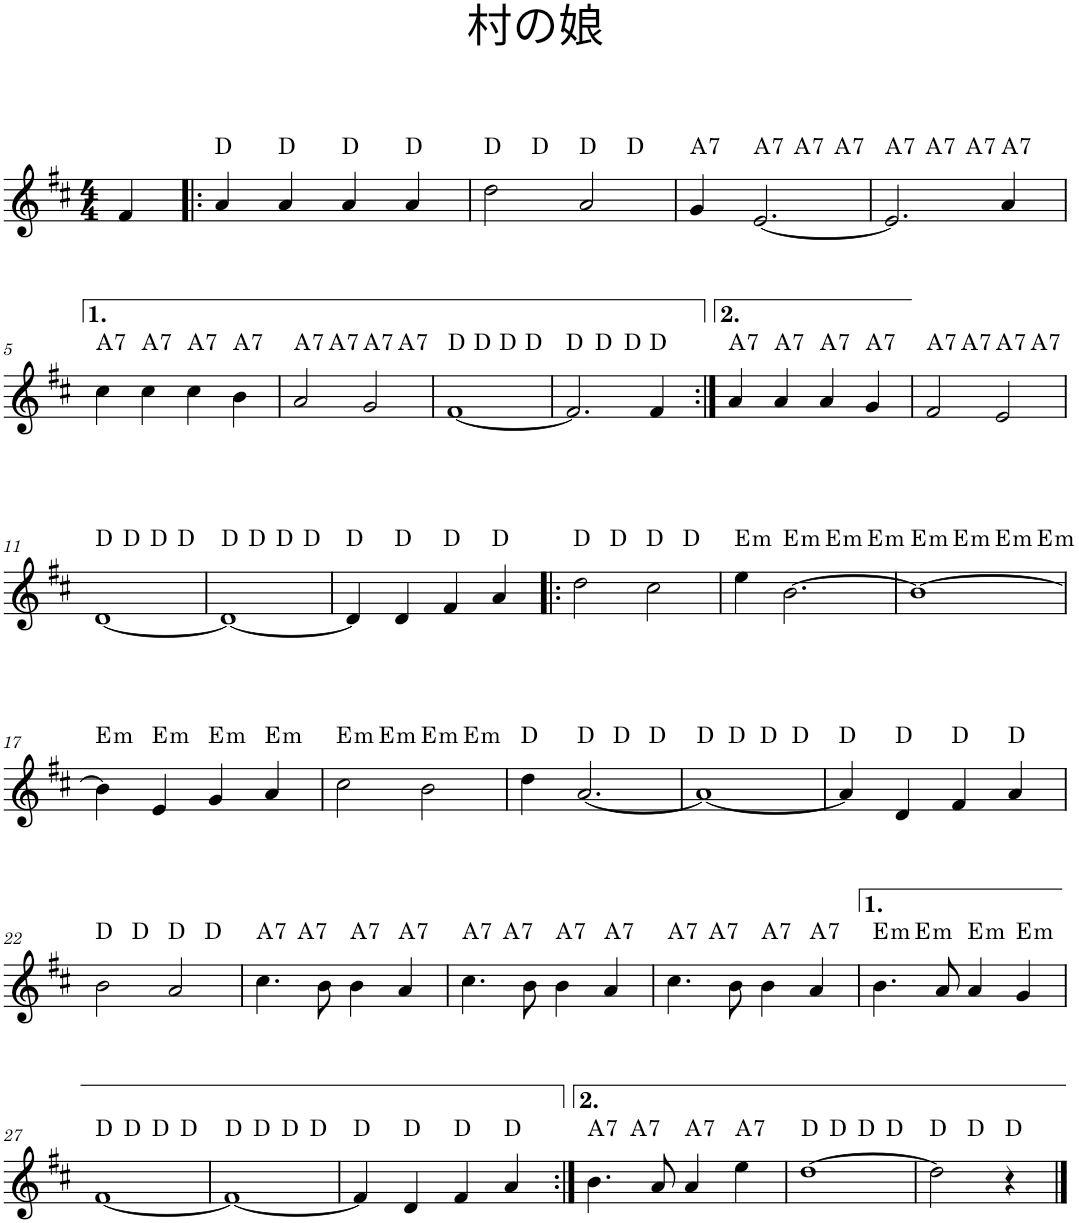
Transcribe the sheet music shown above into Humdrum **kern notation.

**kern	**harte
*part1	*part1
*staff1	*
*I"Piano	*
*I'Pno.	*
*clefG2	*
*k[f#c#]	*
*M4/4	*
=	=
4f#/	.
=1!|:	=1!|:
4a/	D:maj
4a/	D:maj
4a/	D:maj
4a/	D:maj
=2	=2
*^	*
*	*^	*
2dd\	4ryy	2.ryy	D:maj
.	2.ryy	.	D:maj
2a/	.	.	D:maj
.	.	4ryy	D:maj
=3	=3	=3	=3
!	!	!	!LO:H:kt=7
4g/	2ryy	2.ryy	A:7
!	!	!	!LO:H:kt=7
[<2.e/	.	.	A:7
!	!	!	!LO:H:kt=7
.	2ryy	.	A:7
!	!	!	!LO:H:kt=7
.	.	4ryy	A:7
=4	=4	=4	=4
!	!	!	!LO:H:kt=7
2.e/]	4ryy	2ryy	A:7
!	!	!	!LO:H:kt=7
.	2.ryy	.	A:7
!	!	!	!LO:H:kt=7
.	.	2ryy	A:7
!	!	!	!LO:H:kt=7
4a/	.	.	A:7
!!LO:LB:g=z	!!	!!
=5	=5	=5	=5
!	!	!	!LO:H:kt=7
*v	*v	*v	*
4cc#\	A:7
!	!LO:H:kt=7
4cc#\	A:7
!	!LO:H:kt=7
4cc#\	A:7
!	!LO:H:kt=7
4b\	A:7
=6	=6
!	!LO:H:kt=7
*^	*
*	*^	*
2a/	4ryy	2.ryy	A:7
!	!	!	!LO:H:kt=7
.	2.ryy	.	A:7
!	!	!	!LO:H:kt=7
2g/	.	.	A:7
!	!	!	!LO:H:kt=7
.	.	4ryy	A:7
=7	=7	=7	=7
*	*	*^	*
[<1f#	4ryy	2ryy	2.ryy	D:maj
.	2.ryy	.	.	D:maj
.	.	2ryy	.	D:maj
.	.	.	4ryy	D:maj
*	*	*v	*v	*
=8	=8	=8	=8
2.f#/]	4ryy	2ryy	D:maj
.	2.ryy	.	D:maj
.	.	2ryy	D:maj
4f#/	.	.	D:maj
=9:|!	=9:|!	=9:|!	=9:|!
!	!	!	!LO:H:kt=7
*v	*v	*v	*
4a/	A:7
!	!LO:H:kt=7
4a/	A:7
!	!LO:H:kt=7
4a/	A:7
!	!LO:H:kt=7
4g/	A:7
=10	=10
!	!LO:H:kt=7
*^	*
*	*^	*
2f#/	4ryy	2.ryy	A:7
!	!	!	!LO:H:kt=7
.	2.ryy	.	A:7
!	!	!	!LO:H:kt=7
2e/	.	.	A:7
!	!	!	!LO:H:kt=7
.	.	4ryy	A:7
!!LO:LB:g=z	!!	!!
=11	=11	=11	=11
*	*	*^	*
[<1d	4ryy	2ryy	2.ryy	D:maj
.	2.ryy	.	.	D:maj
.	.	2ryy	.	D:maj
.	.	.	4ryy	D:maj
=12	=12	=12	=12	=12
1d_	4ryy	2ryy	2.ryy	D:maj
.	2.ryy	.	.	D:maj
.	.	2ryy	.	D:maj
.	.	.	4ryy	D:maj
*v	*v	*v	*v	*
=13	=13
4d/]	D:maj
4d/	D:maj
4f#/	D:maj
4a/	D:maj
=14!|:	=14!|:
*^	*
*	*^	*
2dd\	4ryy	2.ryy	D:maj
.	2.ryy	.	D:maj
2cc#\	.	.	D:maj
.	.	4ryy	D:maj
=15	=15	=15	=15
!	!	!	!LO:H:kt=m
4ee\	2ryy	2.ryy	E:min
!	!	!	!LO:H:kt=m
[>2.b\	.	.	E:min
!	!	!	!LO:H:kt=m
.	2ryy	.	E:min
!	!	!	!LO:H:kt=m
.	.	4ryy	E:min
=16	=16	=16	=16
!	!	!	!LO:H:kt=m
*	*	*^	*
1b_	4ryy	2ryy	2.ryy	E:min
!	!	!	!	!LO:H:kt=m
.	2.ryy	.	.	E:min
!	!	!	!	!LO:H:kt=m
.	.	2ryy	.	E:min
!	!	!	!	!LO:H:kt=m
.	.	.	4ryy	E:min
!!LO:LB:g=z	!!	!!	!!
=17	=17	=17	=17	=17
!	!	!	!	!LO:H:kt=m
*v	*v	*v	*v	*
4b\]	E:min
!	!LO:H:kt=m
4e/	E:min
!	!LO:H:kt=m
4g/	E:min
!	!LO:H:kt=m
4a/	E:min
=18	=18
!	!LO:H:kt=m
*^	*
*	*^	*
2cc#\	4ryy	2.ryy	E:min
!	!	!	!LO:H:kt=m
.	2.ryy	.	E:min
!	!	!	!LO:H:kt=m
2b\	.	.	E:min
!	!	!	!LO:H:kt=m
.	.	4ryy	E:min
=19	=19	=19	=19
4dd\	2ryy	2.ryy	D:maj
[<2.a/	.	.	D:maj
.	2ryy	.	D:maj
.	.	4ryy	D:maj
=20	=20	=20	=20
*	*	*^	*
1a_	4ryy	2ryy	2.ryy	D:maj
.	2.ryy	.	.	D:maj
.	.	2ryy	.	D:maj
.	.	.	4ryy	D:maj
*v	*v	*v	*v	*
=21	=21
4a/]	D:maj
4d/	D:maj
4f#/	D:maj
4a/	D:maj
!!LO:LB:g=z
=22	=22
*^	*
*	*^	*
2b\	4ryy	2.ryy	D:maj
.	2.ryy	.	D:maj
2a/	.	.	D:maj
.	.	4ryy	D:maj
=23	=23	=23	=23
!	!	!	!LO:H:kt=7
*	*v	*v	*
4.cc#\	4ryy	A:7
!	!	!LO:H:kt=7
.	2.ryy	A:7
8b\	.	.
!	!	!LO:H:kt=7
4b\	.	A:7
!	!	!LO:H:kt=7
4a/	.	A:7
=24	=24	=24
!	!	!LO:H:kt=7
4.cc#\	4ryy	A:7
!	!	!LO:H:kt=7
.	2.ryy	A:7
8b\	.	.
!	!	!LO:H:kt=7
4b\	.	A:7
!	!	!LO:H:kt=7
4a/	.	A:7
=25	=25	=25
!	!	!LO:H:kt=7
4.cc#\	4ryy	A:7
!	!	!LO:H:kt=7
.	2.ryy	A:7
8b\	.	.
!	!	!LO:H:kt=7
4b\	.	A:7
!	!	!LO:H:kt=7
4a/	.	A:7
=26	=26	=26
!	!	!LO:H:kt=m
4.b\	4ryy	E:min
!	!	!LO:H:kt=m
.	2.ryy	E:min
8a/	.	.
!	!	!LO:H:kt=m
4a/	.	E:min
!	!	!LO:H:kt=m
4g/	.	E:min
!!LO:LB:g=z	!!
=27	=27	=27
*^	*^	*
[<1f#	4ryy	2ryy	2.ryy	D:maj
.	2.ryy	.	.	D:maj
.	.	2ryy	.	D:maj
.	.	.	4ryy	D:maj
=28	=28	=28	=28	=28
1f#_	4ryy	2ryy	2.ryy	D:maj
.	2.ryy	.	.	D:maj
.	.	2ryy	.	D:maj
.	.	.	4ryy	D:maj
*v	*v	*v	*v	*
=29	=29
4f#/]	D:maj
4d/	D:maj
4f#/	D:maj
4a/	D:maj
=30:|!	=30:|!
!	!LO:H:kt=7
*^	*
4.b\	4ryy	A:7
!	!	!LO:H:kt=7
.	2.ryy	A:7
8a/	.	.
!	!	!LO:H:kt=7
4a/	.	A:7
!	!	!LO:H:kt=7
4ee\	.	A:7
=31	=31	=31
*^	*^	*
[>1dd	4ryy	2ryy	2.ryy	D:maj
.	2.ryy	.	.	D:maj
.	.	2ryy	.	D:maj
.	.	.	4ryy	D:maj
*	*v	*v	*v	*
=32	=32	=32
2dd\]	4ryy	D:maj
.	2ryy	D:maj
4r	.	D:maj
*v	*v	*
==	==
*-	*-
